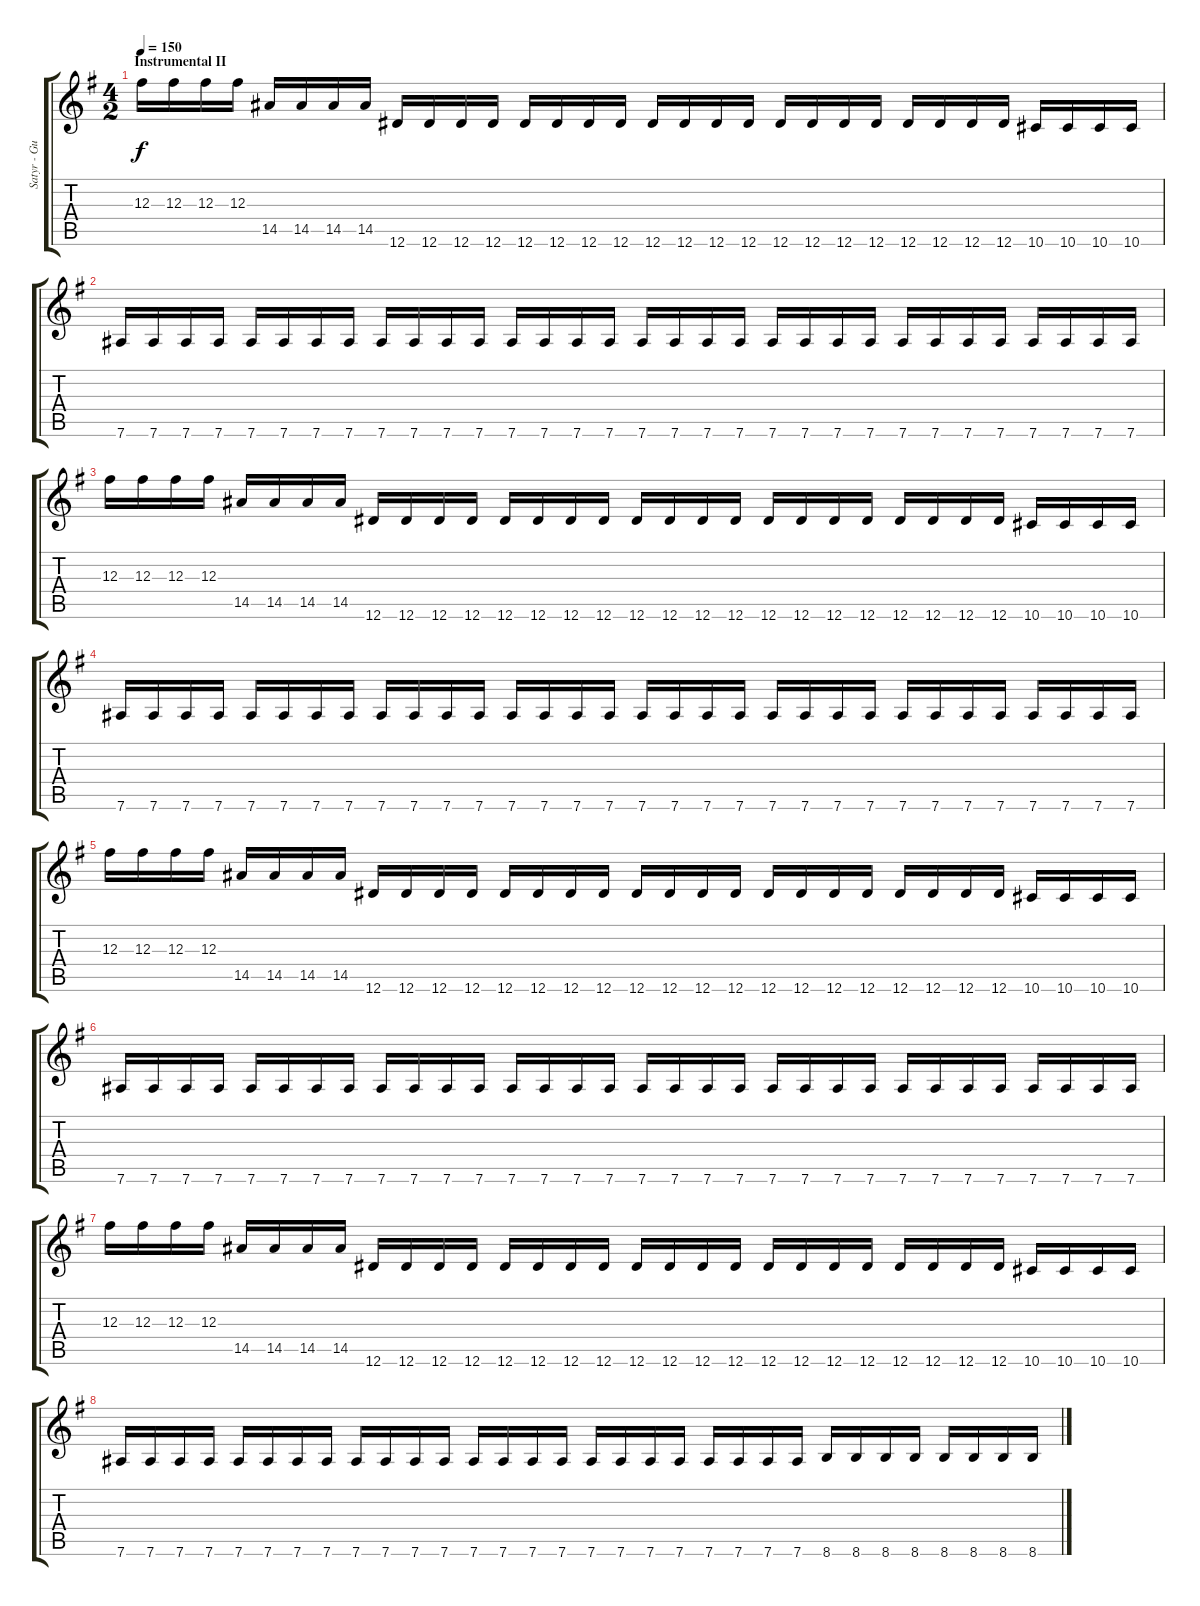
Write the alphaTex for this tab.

\track ("Satyr - Guitar I" "Satyr - Gu") {instrument distortionguitar}
\staff {score tabs}
\tuning (Eb4 Bb3 Gb3 Db3 Ab2 Eb2) {hide}
\ts (4 2)
\section ("" "Instrumental II")
\tempo 150
\clef g2
\ks eminor
12.3.16{dy f} 12.3.16 12.3.16 12.3.16 14.5.16 14.5.16 14.5.16 14.5.16 12.6.16 12.6.16 12.6.16 12.6.16 12.6.16 12.6.16 12.6.16 12.6.16 12.6.16 12.6.16 12.6.16 12.6.16 12.6.16 12.6.16 12.6.16 12.6.16 12.6.16 12.6.16 12.6.16 12.6.16 10.6.16 10.6.16 10.6.16 10.6.16 |
7.6.16 7.6.16 7.6.16 7.6.16 7.6.16 7.6.16 7.6.16 7.6.16 7.6.16 7.6.16 7.6.16 7.6.16 7.6.16 7.6.16 7.6.16 7.6.16 7.6.16 7.6.16 7.6.16 7.6.16 7.6.16 7.6.16 7.6.16 7.6.16 7.6.16 7.6.16 7.6.16 7.6.16 7.6.16 7.6.16 7.6.16 7.6.16 |
12.3.16 12.3.16 12.3.16 12.3.16 14.5.16 14.5.16 14.5.16 14.5.16 12.6.16 12.6.16 12.6.16 12.6.16 12.6.16 12.6.16 12.6.16 12.6.16 12.6.16 12.6.16 12.6.16 12.6.16 12.6.16 12.6.16 12.6.16 12.6.16 12.6.16 12.6.16 12.6.16 12.6.16 10.6.16 10.6.16 10.6.16 10.6.16 |
7.6.16 7.6.16 7.6.16 7.6.16 7.6.16 7.6.16 7.6.16 7.6.16 7.6.16 7.6.16 7.6.16 7.6.16 7.6.16 7.6.16 7.6.16 7.6.16 7.6.16 7.6.16 7.6.16 7.6.16 7.6.16 7.6.16 7.6.16 7.6.16 7.6.16 7.6.16 7.6.16 7.6.16 7.6.16 7.6.16 7.6.16 7.6.16 |
12.3.16 12.3.16 12.3.16 12.3.16 14.5.16 14.5.16 14.5.16 14.5.16 12.6.16 12.6.16 12.6.16 12.6.16 12.6.16 12.6.16 12.6.16 12.6.16 12.6.16 12.6.16 12.6.16 12.6.16 12.6.16 12.6.16 12.6.16 12.6.16 12.6.16 12.6.16 12.6.16 12.6.16 10.6.16 10.6.16 10.6.16 10.6.16 |
7.6.16 7.6.16 7.6.16 7.6.16 7.6.16 7.6.16 7.6.16 7.6.16 7.6.16 7.6.16 7.6.16 7.6.16 7.6.16 7.6.16 7.6.16 7.6.16 7.6.16 7.6.16 7.6.16 7.6.16 7.6.16 7.6.16 7.6.16 7.6.16 7.6.16 7.6.16 7.6.16 7.6.16 7.6.16 7.6.16 7.6.16 7.6.16 |
12.3.16 12.3.16 12.3.16 12.3.16 14.5.16 14.5.16 14.5.16 14.5.16 12.6.16 12.6.16 12.6.16 12.6.16 12.6.16 12.6.16 12.6.16 12.6.16 12.6.16 12.6.16 12.6.16 12.6.16 12.6.16 12.6.16 12.6.16 12.6.16 12.6.16 12.6.16 12.6.16 12.6.16 10.6.16 10.6.16 10.6.16 10.6.16 |
7.6.16 7.6.16 7.6.16 7.6.16 7.6.16 7.6.16 7.6.16 7.6.16 7.6.16 7.6.16 7.6.16 7.6.16 7.6.16 7.6.16 7.6.16 7.6.16 7.6.16 7.6.16 7.6.16 7.6.16 7.6.16 7.6.16 7.6.16 7.6.16 8.6.16 8.6.16 8.6.16 8.6.16 8.6.16 8.6.16 8.6.16 8.6.16
